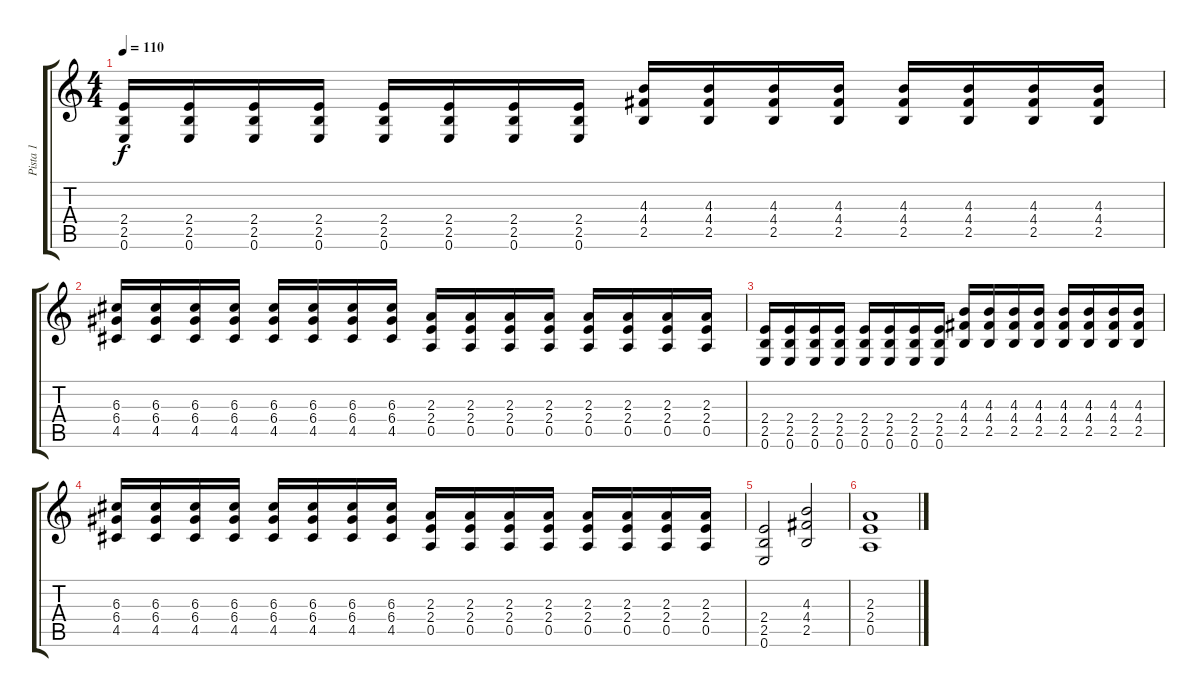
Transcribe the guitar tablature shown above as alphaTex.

\track ("Pista 1" "Pista 1") {instrument electricguitarclean}
\staff {score tabs}
\tuning (E4 B3 G3 D3 A2 E2) {hide}
\ts (4 4)
\tempo 110
\clef g2
\ks c
(2.4 2.5 0.6).16{dy f} (2.4 2.5 0.6).16 (2.4 2.5 0.6).16 (2.4 2.5 0.6).16 (2.4 2.5 0.6).16 (2.4 2.5 0.6).16 (2.4 2.5 0.6).16 (2.4 2.5 0.6).16 (4.3 4.4 2.5).16 (4.3 4.4 2.5).16 (4.3 4.4 2.5).16 (4.3 4.4 2.5).16 (4.3 4.4 2.5).16 (4.3 4.4 2.5).16 (4.3 4.4 2.5).16 (4.3 4.4 2.5).16 |
(6.3 6.4 4.5).16 (6.3 6.4 4.5).16 (6.3 6.4 4.5).16 (6.3 6.4 4.5).16 (6.3 6.4 4.5).16 (6.3 6.4 4.5).16 (6.3 6.4 4.5).16 (6.3 6.4 4.5).16 (2.3 2.4 0.5).16 (2.3 2.4 0.5).16 (2.3 2.4 0.5).16 (2.3 2.4 0.5).16 (2.3 2.4 0.5).16 (2.3 2.4 0.5).16 (2.3 2.4 0.5).16 (2.3 2.4 0.5).16 |
(2.4 2.5 0.6).16 (2.4 2.5 0.6).16 (2.4 2.5 0.6).16 (2.4 2.5 0.6).16 (2.4 2.5 0.6).16 (2.4 2.5 0.6).16 (2.4 2.5 0.6).16 (2.4 2.5 0.6).16 (4.3 4.4 2.5).16 (4.3 4.4 2.5).16 (4.3 4.4 2.5).16 (4.3 4.4 2.5).16 (4.3 4.4 2.5).16 (4.3 4.4 2.5).16 (4.3 4.4 2.5).16 (4.3 4.4 2.5).16 |
(6.3 6.4 4.5).16 (6.3 6.4 4.5).16 (6.3 6.4 4.5).16 (6.3 6.4 4.5).16 (6.3 6.4 4.5).16 (6.3 6.4 4.5).16 (6.3 6.4 4.5).16 (6.3 6.4 4.5).16 (2.3 2.4 0.5).16 (2.3 2.4 0.5).16 (2.3 2.4 0.5).16 (2.3 2.4 0.5).16 (2.3 2.4 0.5).16 (2.3 2.4 0.5).16 (2.3 2.4 0.5).16 (2.3 2.4 0.5).16 |
(2.4 2.5 0.6).2 (4.3 4.4 2.5).2 |
(2.3 2.4 0.5).1
